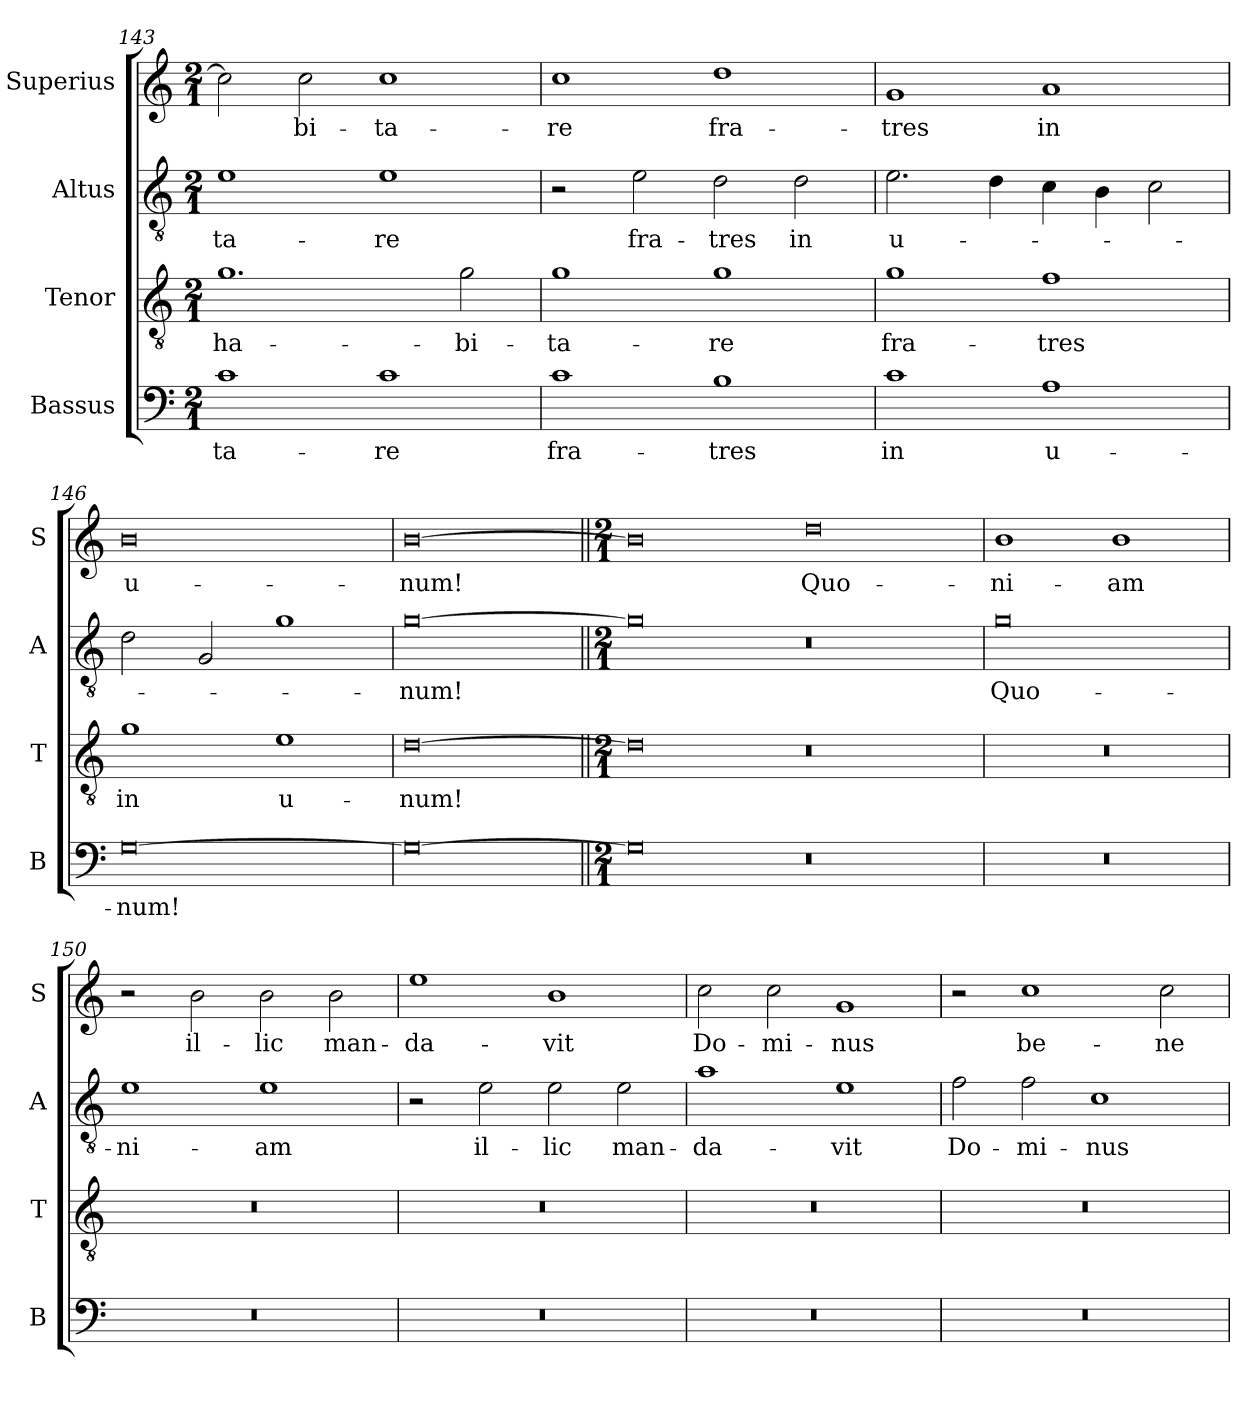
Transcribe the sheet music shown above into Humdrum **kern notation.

**kern	**text	**kern	**text	**kern	**text	**kern	**text
*part4	*part4	*part3	*part3	*part2	*part2	*part1	*part1
*staff4	*staff4	*staff3	*staff3	*staff2	*staff2	*staff1	*staff1
*I"Bassus	*	*I"Tenor	*	*I"Altus	*	*I"Superius	*
*I'B	*	*I'T	*	*I'A	*	*I'S	*
*clefF4	*	*clefGv2	*	*clefGv2	*	*clefG2	*
*k[]	*	*k[]	*	*k[]	*	*k[]	*
*M2/1	*	*M2/1	*	*M2/1	*	*M2/1	*
=143	=143	=143	=143	=143	=143	=143	=143
1c	-ta-	1.g	ha-	1e	-ta-	2cc]	.
.	.	.	.	.	.	2cc	-bi-
1c	-re	.	.	1e	-re	1cc	-ta-
.	.	2g	-bi-	.	.	.	.
=144	=144	=144	=144	=144	=144	=144	=144
1c	fra-	1g	-ta-	2r	.	1cc	-re
.	.	.	.	2e	fra-	.	.
1B	-tres	1g	-re	2d	-tres	1dd	fra-
.	.	.	.	2d	in	.	.
=145	=145	=145	=145	=145	=145	=145	=145
1c	in	1g	fra-	2.e	u-	1g	-tres
.	.	.	.	4d	.	.	.
1A	u-	1f	-tres	4c	.	1a	in
.	.	.	.	4B	.	.	.
.	.	.	.	2c	.	.	.
=146	=146	=146	=146	=146	=146	=146	=146
[0G	-num!	1g	in	2d	.	0b	u-
.	.	.	.	2G	.	.	.
.	.	1e	u-	1g	.	.	.
=147	=147	=147	=147	=147	=147	=147	=147
0G_	.	[0d	-num!	[0g	-num!	[0b	-num!
=148||	=148||	=148||	=148||	=148||	=148||	=148||	=148||
*M2/1	*	*M2/1	*	*M2/1	*	*M2/1	*
0G]	.	0d]	.	0g]	.	0b]	.
0r	.	0r	.	0r	.	0dd	Quo-
=149	=149	=149	=149	=149	=149	=149	=149
0r	.	0r	.	0g	Quo-	1b	-ni-
.	.	.	.	.	.	1b	-am
=150	=150	=150	=150	=150	=150	=150	=150
0r	.	0r	.	1e	-ni-	2r	.
.	.	.	.	.	.	2b	il-
.	.	.	.	1e	-am	2b	-lic
.	.	.	.	.	.	2b	man-
=151	=151	=151	=151	=151	=151	=151	=151
0r	.	0r	.	2r	.	1ee	-da-
.	.	.	.	2e	il-	.	.
.	.	.	.	2e	-lic	1b	-vit
.	.	.	.	2e	man-	.	.
=152	=152	=152	=152	=152	=152	=152	=152
0r	.	0r	.	1a	-da-	2cc	Do-
.	.	.	.	.	.	2cc	-mi-
.	.	.	.	1e	-vit	1g	-nus
=153	=153	=153	=153	=153	=153	=153	=153
0r	.	0r	.	2f	Do-	2r	.
.	.	.	.	2f	-mi-	1cc	be-
.	.	.	.	1c	-nus	.	.
.	.	.	.	.	.	2cc	-ne-
=	=	=	=	=	=	=	=
*-	*-	*-	*-	*-	*-	*-	*-
